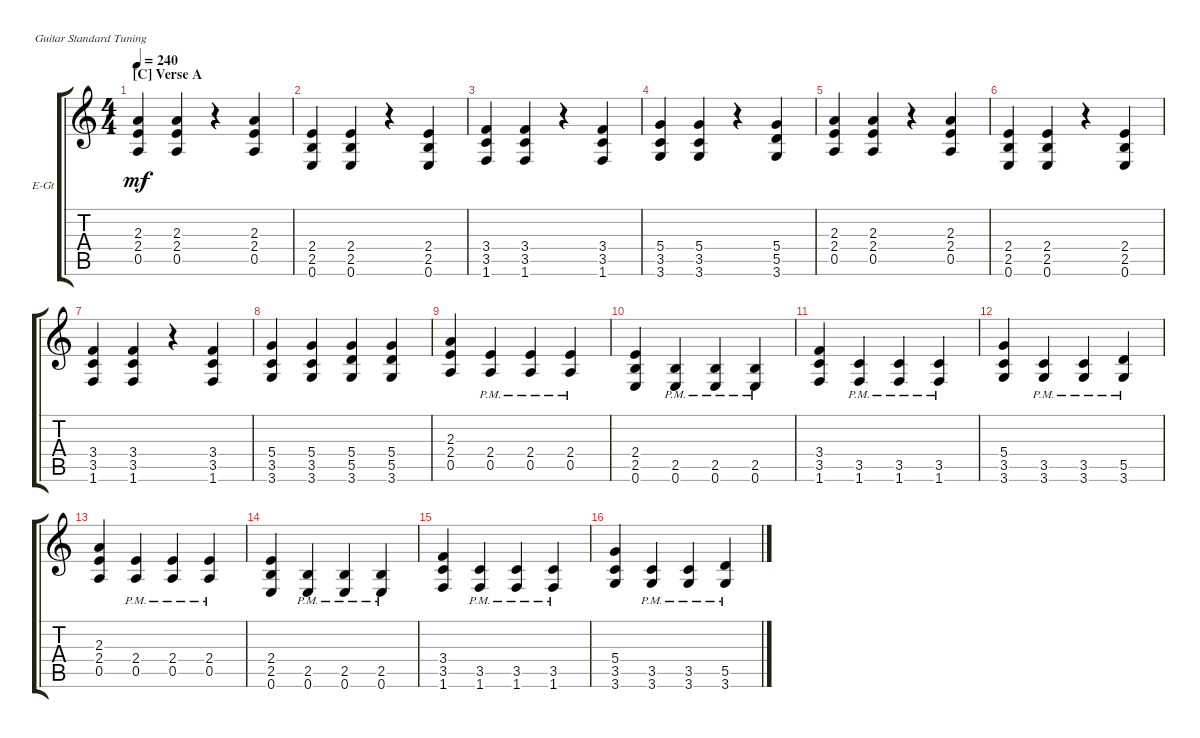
\defaultSystemsLayout 4
\bracketExtendMode groupsimilarinstruments
\firstSystemTrackNameOrientation horizontal
\otherSystemsTrackNameOrientation horizontal
\track ("Rhythm 5ths/Etc" "E-Gt") {instrument distortionguitar}
\staff {score tabs}
\tuning (E4 B3 G3 D3 A2 E2)
\ts (4 4)
\section ("C" "Verse A")
\tempo 240
\clef g2
\scale
0.333333
\ks c
(0.5 2.4 2.3).4{dy mf} (0.5 2.4 2.3).4 r.4 (0.5 2.4 2.3).4 |
\scale
0.333333 (0.6 2.5 2.4).4 (0.6 2.5 2.4).4 r.4 (0.6 2.5 2.4).4 |
\scale
0.333333 (1.6 3.5 3.4).4 (1.6 3.5 3.4).4 r.4 (1.6 3.5 3.4).4 |
\scale
0.333333 (3.6 3.5 5.4).4 (3.6 3.5 5.4).4 r.4 (3.6 5.5 5.4).4 |
\scale
0.333333 (0.5 2.4 2.3).4 (0.5 2.4 2.3).4 r.4 (0.5 2.4 2.3).4 |
\scale
0.333333 (0.6 2.5 2.4).4 (0.6 2.5 2.4).4 r.4 (0.6 2.5 2.4).4 |
\scale
0.333333 (1.6 3.5 3.4).4 (1.6 3.5 3.4).4 r.4 (1.6 3.5 3.4).4 |
\scale
0.333333 (3.6 3.5 5.4).4 (3.6 3.5 5.4).4 (3.6 5.5 5.4).4 (3.6 5.5 5.4).4 |
\scale
0.333333 (0.5 2.4 2.3).4 (0.5{pm} 2.4{pm}).4 (0.5{pm} 2.4{pm}).4 (0.5{pm} 2.4{pm}).4 |
\scale
0.333333 (0.6 2.5 2.4).4 (0.6{pm} 2.5{pm}).4 (0.6{pm} 2.5{pm}).4 (0.6{pm} 2.5{pm}).4 |
\scale
0.333333 (1.6 3.5 3.4).4 (1.6{pm} 3.5{pm}).4 (1.6{pm} 3.5{pm}).4 (1.6{pm} 3.5{pm}).4 |
\scale
0.333333 (3.6 3.5 5.4).4 (3.6{pm} 3.5{pm}).4 (3.6{pm} 3.5{pm}).4 (3.6{pm} 5.5{pm}).4 |
\scale
0.333333 (0.5 2.4 2.3).4 (0.5{pm} 2.4{pm}).4 (0.5{pm} 2.4{pm}).4 (0.5{pm} 2.4{pm}).4 |
\scale
0.333333 (0.6 2.5 2.4).4 (0.6{pm} 2.5{pm}).4 (0.6{pm} 2.5{pm}).4 (0.6{pm} 2.5{pm}).4 |
\scale
0.333333 (1.6 3.5 3.4).4 (1.6{pm} 3.5{pm}).4 (1.6{pm} 3.5{pm}).4 (1.6{pm} 3.5{pm}).4 |
\scale
0.333333 (3.6 3.5 5.4).4 (3.6{pm} 3.5{pm}).4 (3.6{pm} 3.5{pm}).4 (3.6{pm} 5.5{pm}).4
